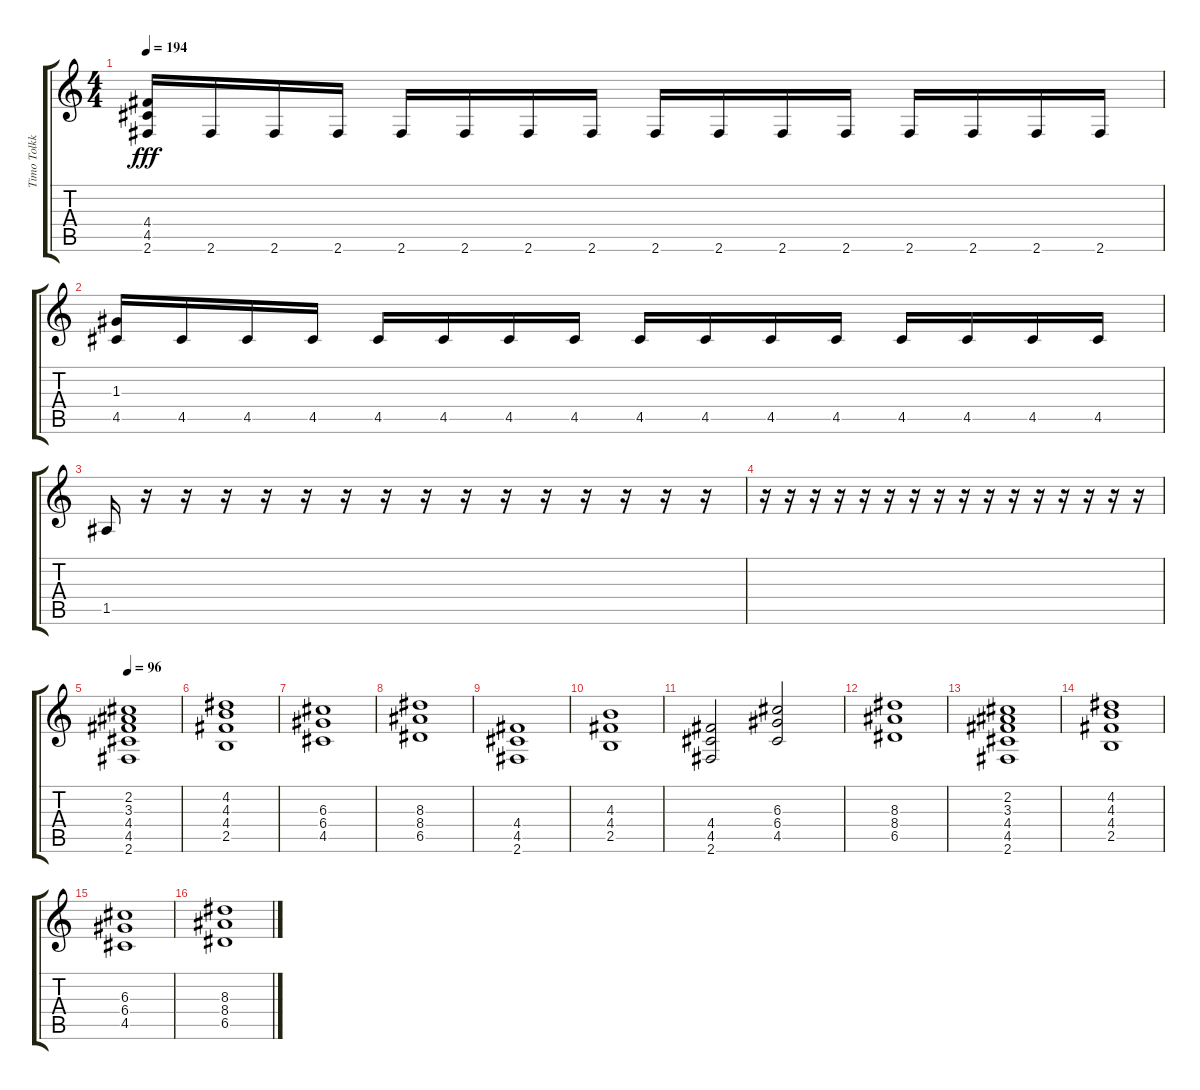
\track ("Timo Tolkki" "Timo Tolkk") {instrument distortionguitar}
\staff {score tabs}
\tuning (E4 B3 G3 D3 A2 E2) {hide}
\ts (4 4)
\tempo 194
\clef g2
\ks c
(4.4 4.5 2.6).16{dy fff} 2.6.16 2.6.16 2.6.16 2.6.16 2.6.16 2.6.16 2.6.16 2.6.16 2.6.16 2.6.16 2.6.16 2.6.16 2.6.16 2.6.16 2.6.16 |
(1.3 4.5).16 4.5.16 4.5.16 4.5.16 4.5.16 4.5.16 4.5.16 4.5.16 4.5.16 4.5.16 4.5.16 4.5.16 4.5.16 4.5.16 4.5.16 4.5.16 |
1.5.16 r.16 r.16 r.16 r.16 r.16 r.16 r.16 r.16 r.16 r.16 r.16 r.16 r.16 r.16 r.16 |
r.16 r.16 r.16 r.16 r.16 r.16 r.16 r.16 r.16 r.16 r.16 r.16 r.16 r.16 r.16 r.16 |
\tempo 96
(2.2 3.3 4.4 4.5 2.6).1 |
(4.2 4.3 4.4 2.5).1 |
(6.3 6.4 4.5).1 |
(8.3 8.4 6.5).1 |
(4.4 4.5 2.6).1 |
(4.3 4.4 2.5).1 |
(4.4 4.5 2.6).2 (6.3 6.4 4.5).2 |
(8.3 8.4 6.5).1 |
(2.2 3.3 4.4 4.5 2.6).1 |
(4.2 4.3 4.4 2.5).1 |
(6.3 6.4 4.5).1 |
(8.3 8.4 6.5).1
